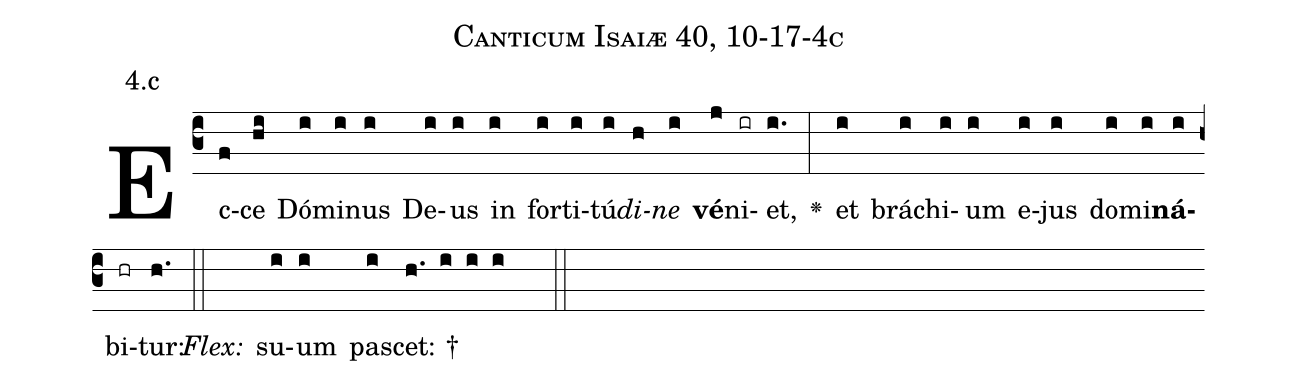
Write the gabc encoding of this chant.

name: Canticum Isaiæ 40, 10-17-4c;
annotation: 4.c;
%%
(c3)Ec(f)ce(hi) Dó(i)mi(i)nus(i) De(i)us(i) in(i) for(i)ti(i)tú(i)<i>di</i>(h)<i>ne</i>(i) <b>vé</b>(j)ni(ir)et,(i.) <v>\greheightstar</v>(:) et(i) brá(i)chi(i)um(i) e(i)jus(i) do(i)mi(i)<b>ná</b>(i)bi(hr)tur:(h.) (::)
<i>Flex:</i>()  su(i)um(i) pa(i)scet: †(h. i i i  ::)

%E(i) u(i) o(i) u(i) a(i) e.(h.) (::)
